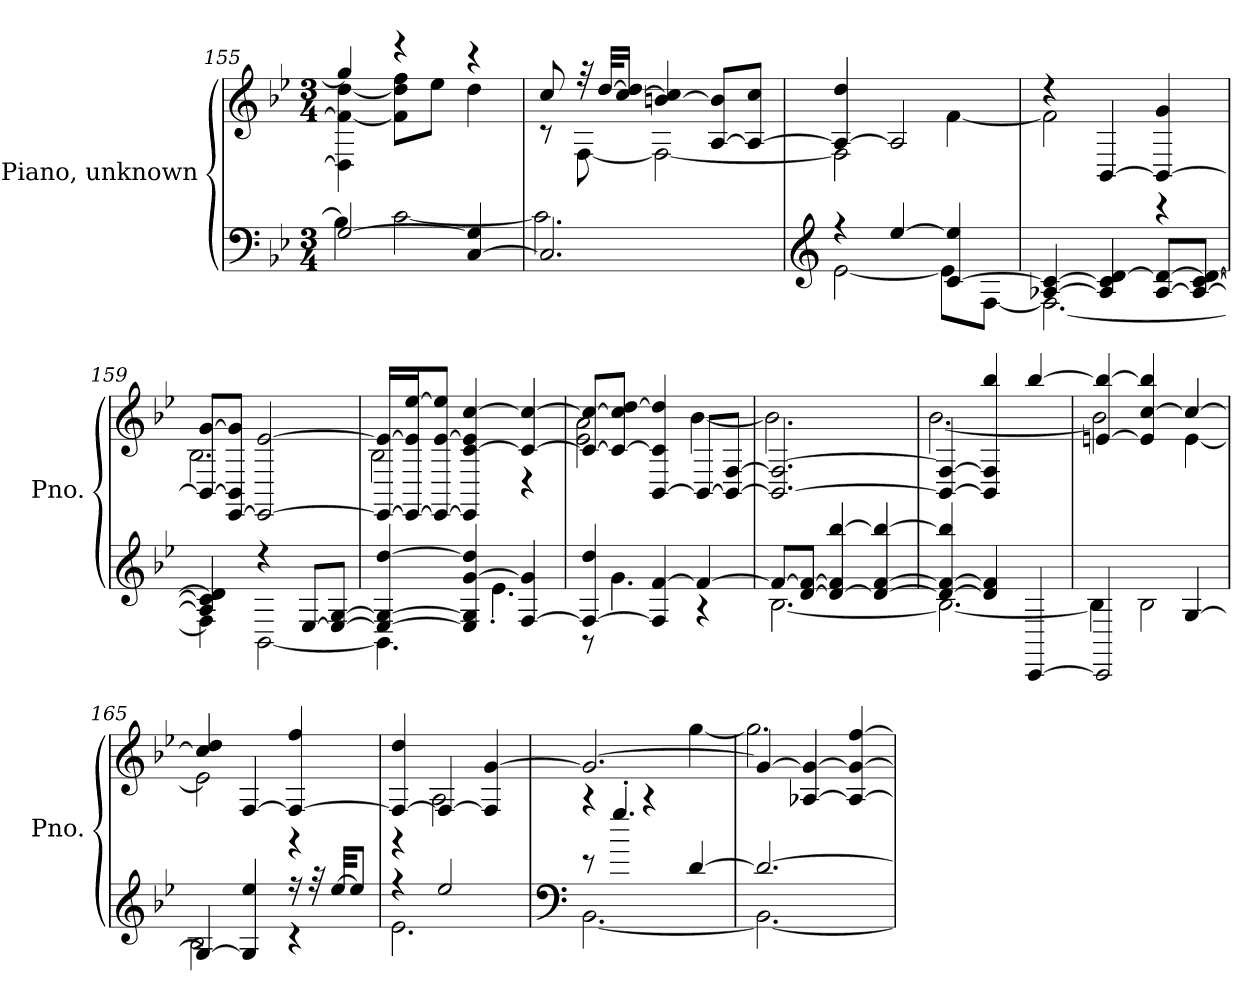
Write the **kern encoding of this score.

**kern	**kern
*part1	*part1
*staff2	*staff1
*I"Piano, unknown	*
*I'Pno.	*
*clefF4	*clefG2
*k[b-e-]	*k[b-e-]
*M3/4	*M3/4
=155	=155
*^	*^
[2G/	4B\]	4gg/]	4D\] 4f\_ [4dd\
.	[2c\	4r	8f\] 8dd\] 8ff\L
.	.	.	8ee-\J
[4C/ 4G/]	.	4r	4dd\
=156	=156	=156	=156
2.C/]	2.c\]	8cc/	8r
.	.	32r	[8F\
.	.	[32dd/KLL	.
.	.	[16cc/ 16dd/]JJ	.
.	.	[4bn/ 4cc/]	2F\_
.	.	[8A/ 8b/]L	.
.	.	8A/_ 8cc/J	.
=157	=157	=157	=157
*clefG2	*	*	*
4r	[2e-\	4A/_ 4dd/	2F\]
[4ee-/	.	2A/]	.
[4c/ 4ee-/]	8e-\L]	.	[4f\
.	[8F\J	.	.
!!LO:LB:g=z	!!
=158	=158	=158	=158
[4A-X/ 4c/_	2.F\_	4r	2f\]
4A-/] 4c/] [4d/	.	[4BB-/	.
[8A-/ 8d/_L	.	4BB-/_ 4g/	4r
8A-/_ [8c/ 8d/_J	.	.	.
=159	=159	=159	=159
4A-/] 4c/] 4d/]	4F\]	8BB-/_ [8g/L	2.B-\
.	.	[8EE-/ 8BB-/] 8g/]J	.
4r	[2BB-\	2EE-/_ [2e-/	.
[8E-/L	.	.	.
8E-/_ [8G/J	.	.	.
=160	=160	=160	=160
4E-/_ 4G/_ [4dd/	4.BB-\]	16EE-/_ 16e-/_LL	2B-\
.	.	16EE-/_ 16e-/] [16ee-/J	.
.	.	8EE-/_ [8e-/ 8ee-/]J	.
4E-/] 4G/] [4g/ 4dd/]	.	4EE-/] [4c/ 4e-/] [4cc/	.
.	4.e-'\	.	.
[4F/ 4g/]	.	4c/_ 4cc/_	4r
=161	=161	=161	=161
4F/_ 4dd/	8r	8c/_ 8cc/_L	2e-\ 2a\
.	4.g\	8c/_ 8cc/] [8dd/J	.
4F/] [4f/	.	[4BB-/ 4c/] 4dd/]	.
4f/_	4r	8BB-/L_	[4b-\
.	.	8BB-/_ [8F/J	.
!!LO:LB:g=z	!!
=162	=162	=162	=162
8f/L_	[2.B-\	2.BB-/_ 2.F/_	2.b-\]
[8d/ 8f/_J	.	.	.
4d/_ 4f/] [4bb-/	.	.	.
4d/_ [4f/ 4bb-/_	.	.	.
=163	=163	=163	=163
4d/_ 4f/_ 4bb-/]	2.B-\_	4BB-/_ 4F/_	[2.b-\
4d/] 4f/]	.	4BB-/] 4F/] 4bb-/	.
[4CC/	.	[4bb-/	.
=164	=164	=164	=164
2CC/]	4B-\]	[4en/ 4bb-/_	2b-\]
.	2B-\	4e/] [4cc/ 4bb-/]	.
[4G/	.	4cc/_	[4e\
=165	=165	=165	=165
4G/_	2B-\	4cc/] 4dd/	2e\]
4G/] 4ee-/	.	[4F/	.
16r	4r	4F/_ 4ff/	4r
32r	.	.	.
[32ee-/KKL	.	.	.
8ee-/J]	.	.	.
=166	=166	=166	=166
4r	2.e-\	4F/_ 4dd/	4r
2ee-/	.	4F/_	2A\
.	.	4F/] [4g/	.
=167	=167	=167	=167
*clefF4	*	*	*
8r	[2.BB-\	2.g/_	4r
4.gg'/	.	.	.
.	.	.	4r
[4d/	.	.	[4gg\
!!LO:LB:g=z	!!
=168	=168	=168	=168
2.d/_	2.BB-\_	4g/_	2.gg\]
.	.	[4A-X/ 4g/_	.
.	.	4A-/_ 4g/_ [4ff/	.
*v	*v	*	*
*	*v	*v
=	=
*-	*-
